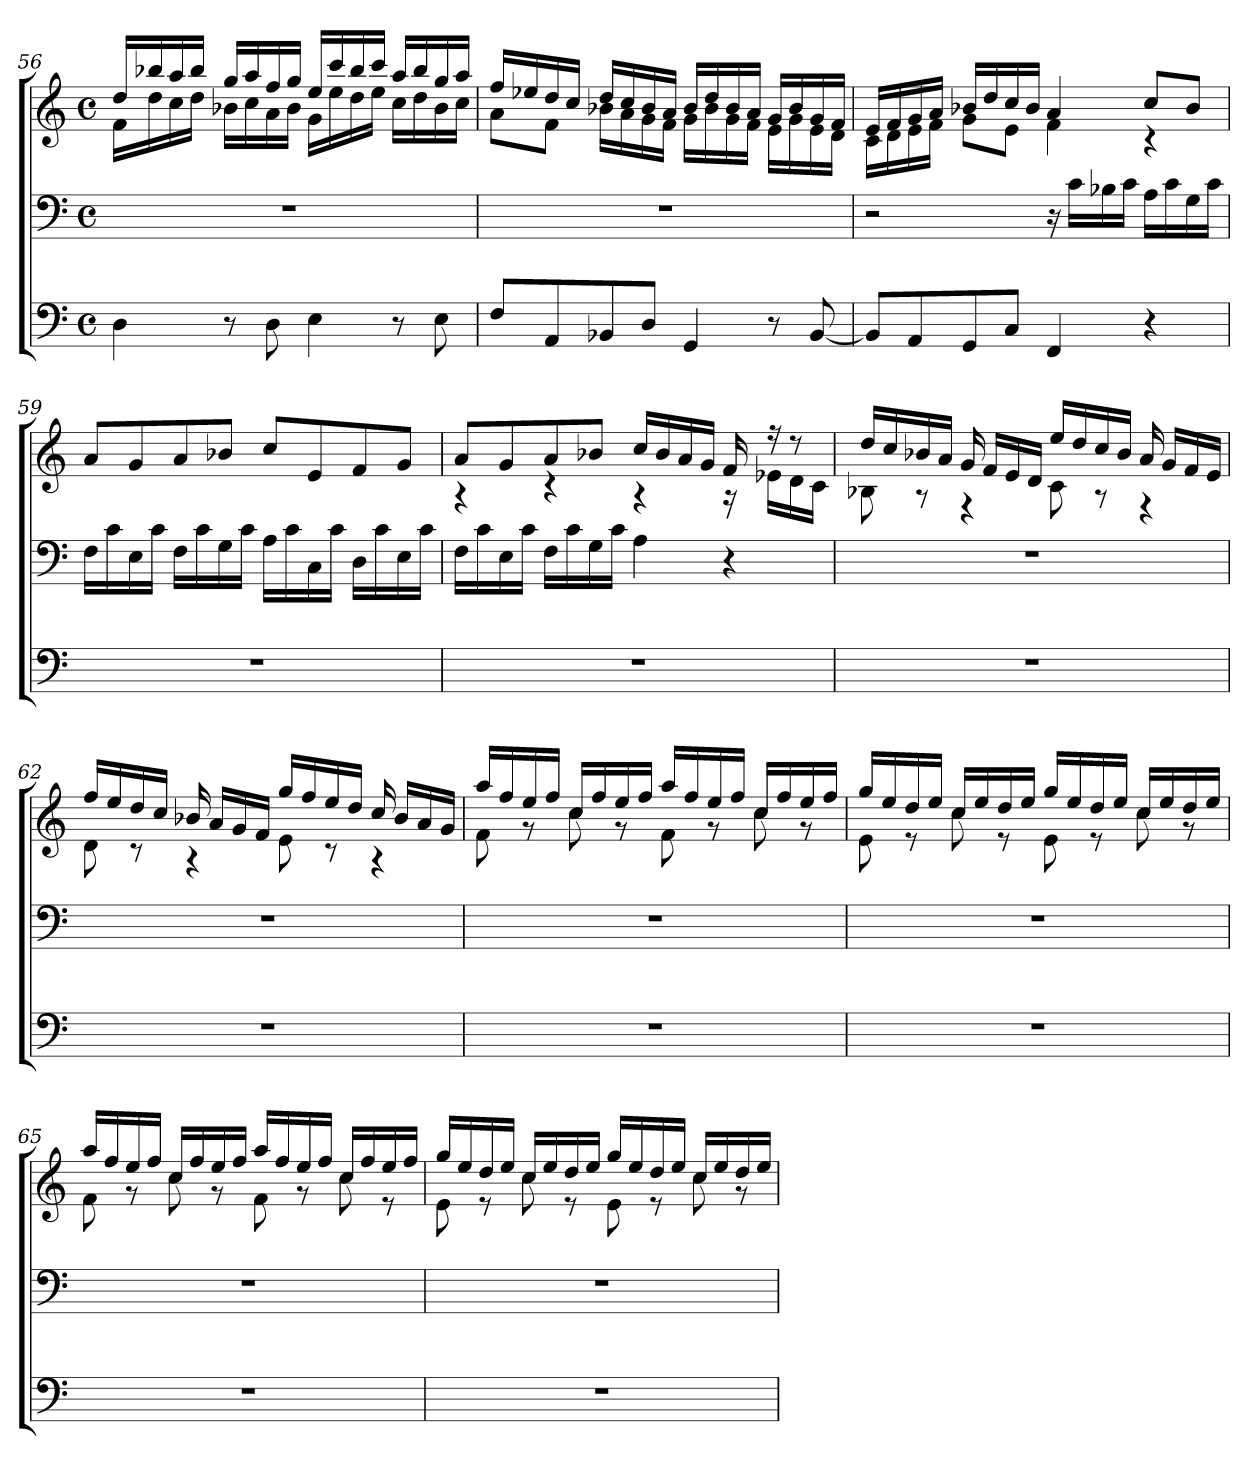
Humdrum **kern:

**kern	**kern	**kern
*part3	*part2	*part1
*staff3	*staff2	*staff1
*clefF4	*clefF4	*clefG2
*M4/4	*M4/4	*M4/4
*met(c)	*met(c)	*met(c)
=56	=56	=56
*	*	*^
4D\	1r	16dd/LL	16f\LL
.	.	16bb-/	16dd\
.	.	16aa/	16cc\
.	.	16bb-/JJ	16dd\JJ
8r	.	16gg/LL	16b-\LL
.	.	16aa/	16cc\
8D\	.	16ff/	16a\
.	.	16gg/JJ	16b-\JJ
4E\	.	16ee/LL	16g\LL
.	.	16ccc/	16ee\
.	.	16bb-/	16dd\
.	.	16ccc/JJ	16ee\JJ
8r	.	16aa/LL	16cc\LL
.	.	16bb-/	16dd\
8E\	.	16gg/	16b-\
.	.	16aa/JJ	16cc\JJ
=57	=57	=57	=57
8F/L	1r	16ff/LL	8a\L
.	.	16ee-X/	.
8AA/	.	16dd/	8f\J
.	.	16cc/JJ	.
8BB-/	.	16dd/LL	16b-\LL
.	.	16cc/	16a\
8D/J	.	16b-/	16g\
.	.	16a/JJ	16f\JJ
4GG/	.	16b-/LL	16g\LL
.	.	16dd/	16b-\
.	.	16b-/	16g\
.	.	16a/JJ	16f\JJ
8r	.	16g/LL	16e\LL
.	.	16b-/	16g\
[8BB-/	.	16g/	16e\
.	.	16f/JJ	16d\JJ
!!LO:LB:g=z	!!
=58	=58	=58	=58
8BB-/L]	2r	16e/LL	16c\LL
.	.	16f/	16d\
8AA/	.	16g/	16e\
.	.	16a/JJ	16f\JJ
8GG/	.	16b-/LL	8g\L
.	.	16dd/	.
8C/J	.	16cc/	8e\J
.	.	16b-/JJ	.
4FF/	16r	4a/	4f\
.	16c\LL	.	.
.	16B-\	.	.
.	16c\JJ	.	.
4r	16A\LL	8cc/L	4r
.	16c\	.	.
.	16G\	8b-/J	.
.	16c\JJ	.	.
*	*	*v	*v
=59	=59	=59
1r	16F\LL	8a/L
.	16c\	.
.	16E\	8g/
.	16c\JJ	.
.	16F\LL	8a/
.	16c\	.
.	16G\	8b-/J
.	16c\JJ	.
.	16A\LL	8cc/L
.	16c\	.
.	16C\	8e/
.	16c\JJ	.
.	16D\LL	8f/
.	16c\	.
.	16E\	8g/J
.	16c\JJ	.
=60	=60	=60
*	*	*^
1r	16F\LL	8a/L	4r
.	16c\	.	.
.	16E\	8g/	.
.	16c\JJ	.	.
.	16F\LL	8a/	4r
.	16c\	.	.
.	16G\	8b-/J	.
.	16c\JJ	.	.
.	4A\	16cc/LL	4r
.	.	16b-/	.
.	.	16a/	.
.	.	16g/JJ	.
.	4r	16f/	16r
.	.	16r	16e-X\LL
.	.	8r	16d\
.	.	.	16c\JJ
!!LO:LB:g=z	!!
=61	=61	=61	=61
1r	1r	16dd/LL	8B-\
.	.	16cc/	.
.	.	16b-/	8r
.	.	16a/JJ	.
.	.	16g/	4r
.	.	16f/LL	.
.	.	16e/	.
.	.	16d/JJ	.
.	.	16ee/LL	8c\
.	.	16dd/	.
.	.	16cc/	8r
.	.	16b-/JJ	.
.	.	16a/	4r
.	.	16g/LL	.
.	.	16f/	.
.	.	16e/JJ	.
=62	=62	=62	=62
1r	1r	16ff/LL	8d\
.	.	16ee/	.
.	.	16dd/	8r
.	.	16cc/JJ	.
.	.	16b-/	4r
.	.	16a/LL	.
.	.	16g/	.
.	.	16f/JJ	.
.	.	16gg/LL	8e\
.	.	16ff/	.
.	.	16ee/	8r
.	.	16dd/JJ	.
.	.	16cc/	4r
.	.	16b-/LL	.
.	.	16a/	.
.	.	16g/JJ	.
=63	=63	=63	=63
1r	1r	16aa/LL	8f\
.	.	16ff/	.
.	.	16ee/	8r
.	.	16ff/JJ	.
.	.	16cc/LL	8cc\
.	.	16ff/	.
.	.	16ee/	8r
.	.	16ff/JJ	.
.	.	16aa/LL	8f\
.	.	16ff/	.
.	.	16ee/	8r
.	.	16ff/JJ	.
.	.	16cc/LL	8cc\
.	.	16ff/	.
.	.	16ee/	8r
.	.	16ff/JJ	.
!!LO:LB:g=z	!!
=64	=64	=64	=64
1r	1r	16gg/LL	8e\
.	.	16ee/	.
.	.	16dd/	8r
.	.	16ee/JJ	.
.	.	16cc/LL	8cc\
.	.	16ee/	.
.	.	16dd/	8r
.	.	16ee/JJ	.
.	.	16gg/LL	8e\
.	.	16ee/	.
.	.	16dd/	8r
.	.	16ee/JJ	.
.	.	16cc/LL	8cc\
.	.	16ee/	.
.	.	16dd/	8r
.	.	16ee/JJ	.
=65	=65	=65	=65
1r	1r	16aa/LL	8f\
.	.	16ff/	.
.	.	16ee/	8r
.	.	16ff/JJ	.
.	.	16cc/LL	8cc\
.	.	16ff/	.
.	.	16ee/	8r
.	.	16ff/JJ	.
.	.	16aa/LL	8f\
.	.	16ff/	.
.	.	16ee/	8r
.	.	16ff/JJ	.
.	.	16cc/LL	8cc\
.	.	16ff/	.
.	.	16ee/	8r
.	.	16ff/JJ	.
=66	=66	=66	=66
1r	1r	16gg/LL	8e\
.	.	16ee/	.
.	.	16dd/	8r
.	.	16ee/JJ	.
.	.	16cc/LL	8cc\
.	.	16ee/	.
.	.	16dd/	8r
.	.	16ee/JJ	.
.	.	16gg/LL	8e\
.	.	16ee/	.
.	.	16dd/	8r
.	.	16ee/JJ	.
.	.	16cc/LL	8cc\
.	.	16ee/	.
.	.	16dd/	8r
.	.	16ee/JJ	.
*	*	*v	*v
=	=	=
*-	*-	*-
